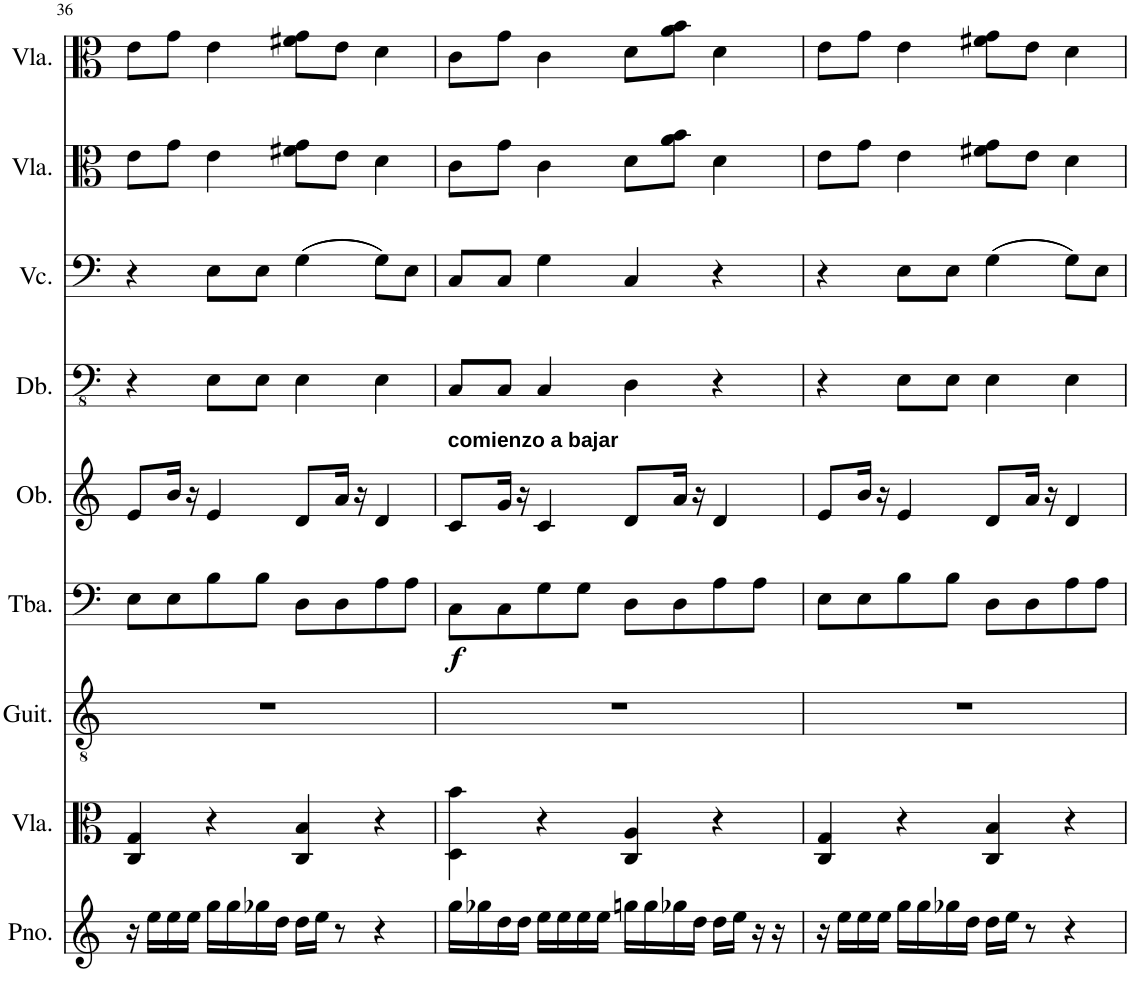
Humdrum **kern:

**kern	**kern	**kern	**kern	**dynam	**kern	**kern	**kern	**kern	**kern
*part9	*part8	*part7	*part6	*part6	*part5	*part4	*part3	*part2	*part1
*staff9	*staff8	*staff7	*staff6	*staff6	*staff5	*staff4	*staff3	*staff2	*staff1
*I"Piano	*I"Viola	*I"Classical Guitar	*I"Tuba	*	*I"Oboe	*I"Double Bass	*I"Violoncello	*I"Viola	*I"Viola
*I'Pno.	*I'Vla.	*I'Guit.	*I'Tba.	*	*I'Ob.	*I'Db.	*I'Vc.	*I'Vla.	*I'Vla.
!!LO:PB:g=z
*clefG2	*clefC3	*clefGv2	*clefF4	*	*clefG2	*clefFv4	*clefF4	*clefC3	*clefC3
*	*	*	*	*	*	*Trd7c12	*	*	*
*k[]	*k[]	*k[]	*k[]	*	*k[]	*k[]	*k[]	*k[]	*k[]
*M4/4	*M4/4	*M4/4	*M4/4	*	*M4/4	*M4/4	*M4/4	*M4/4	*M4/4
=36	=36	=36	=36	=36	=36	=36	=36	=36	=36
16r	4C/ 4G/	1r	8E\L	.	8e/L	4r	4r	8e\L	8e\L
16ee\LL	.	.	.	.	.	.	.	.	.
16ee\	.	.	8E\	.	16b/Jk	.	.	8g\J	8g\J
16ee\JJ	.	.	.	.	16r	.	.	.	.
16gg\LL	4r	.	8B\	.	4e/	8EE\L	8E\L	4e\	4e\
16gg\	.	.	.	.	.	.	.	.	.
16gg-X\	.	.	8B\J	.	.	8EE\J	8E\J	.	.
16dd\JJ	.	.	.	.	.	.	.	.	.
16dd\LL	4C/ 4B/	.	8D\L	.	8d/L	4EE\	((4G\	8f#X\ 8g\L	8f#X\ 8g\L
16ee\JJ	.	.	.	.	.	.	.	.	.
8r	.	.	8D\	.	16a/Jk	.	.	8e\J	8e\J
.	.	.	.	.	16r	.	.	.	.
4r	4r	.	8A\	.	4d/	4EE\	8G\L))	4d\	4d\
.	.	.	8A\J	.	.	.	8E\J	.	.
=37	=37	=37	=37	=37	=37	=37	=37	=37	=37
!	!	!	!	!	!LO:TX:a:B:t=comienzo a bajar	!	!	!	!
!	!	!	!	!LO:DY:b	!	!	!	!	!
16gg\LL	4D\ 4b\	1r	8C\L	f	8c/L	8CC/L	8C/L	8c\L	8c\L
16gg-X\	.	.	.	.	.	.	.	.	.
16dd\	.	.	8C\	.	16g/Jk	8CC/J	8C/J	8g\J	8g\J
16dd\JJ	.	.	.	.	16r	.	.	.	.
16ee\LL	4r	.	8G\	.	4c/	4CC/	4G\	4c\	4c\
16ee\	.	.	.	.	.	.	.	.	.
16ee\	.	.	8G\J	.	.	.	.	.	.
16ee\JJ	.	.	.	.	.	.	.	.	.
16ggn\LL	4C/ 4A/	.	8D\L	.	8d/L	4DD\	4C/	8d\L	8d\L
16gg\	.	.	.	.	.	.	.	.	.
16gg-X\	.	.	8D\	.	16a/Jk	.	.	8a\ 8b\J	8a\ 8b\J
16dd\JJ	.	.	.	.	16r	.	.	.	.
16dd\LL	4r	.	8A\	.	4d/	4r	4r	4d\	4d\
16ee\JJ	.	.	.	.	.	.	.	.	.
16r	.	.	8A\J	.	.	.	.	.	.
16r	.	.	.	.	.	.	.	.	.
=38	=38	=38	=38	=38	=38	=38	=38	=38	=38
16r	4C/ 4G/	1r	8E\L	.	8e/L	4r	4r	8e\L	8e\L
16ee\LL	.	.	.	.	.	.	.	.	.
16ee\	.	.	8E\	.	16b/Jk	.	.	8g\J	8g\J
16ee\JJ	.	.	.	.	16r	.	.	.	.
16gg\LL	4r	.	8B\	.	4e/	8EE\L	8E\L	4e\	4e\
16gg\	.	.	.	.	.	.	.	.	.
16gg-X\	.	.	8B\J	.	.	8EE\J	8E\J	.	.
16dd\JJ	.	.	.	.	.	.	.	.	.
16dd\LL	4C/ 4B/	.	8D\L	.	8d/L	4EE\	((4G\	8f#X\ 8g\L	8f#X\ 8g\L
16ee\JJ	.	.	.	.	.	.	.	.	.
8r	.	.	8D\	.	16a/Jk	.	.	8e\J	8e\J
.	.	.	.	.	16r	.	.	.	.
4r	4r	.	8A\	.	4d/	4EE\	8G\L))	4d\	4d\
.	.	.	8A\J	.	.	.	8E\J	.	.
=	=	=	=	=	=	=	=	=	=
*-	*-	*-	*-	*-	*-	*-	*-	*-	*-
